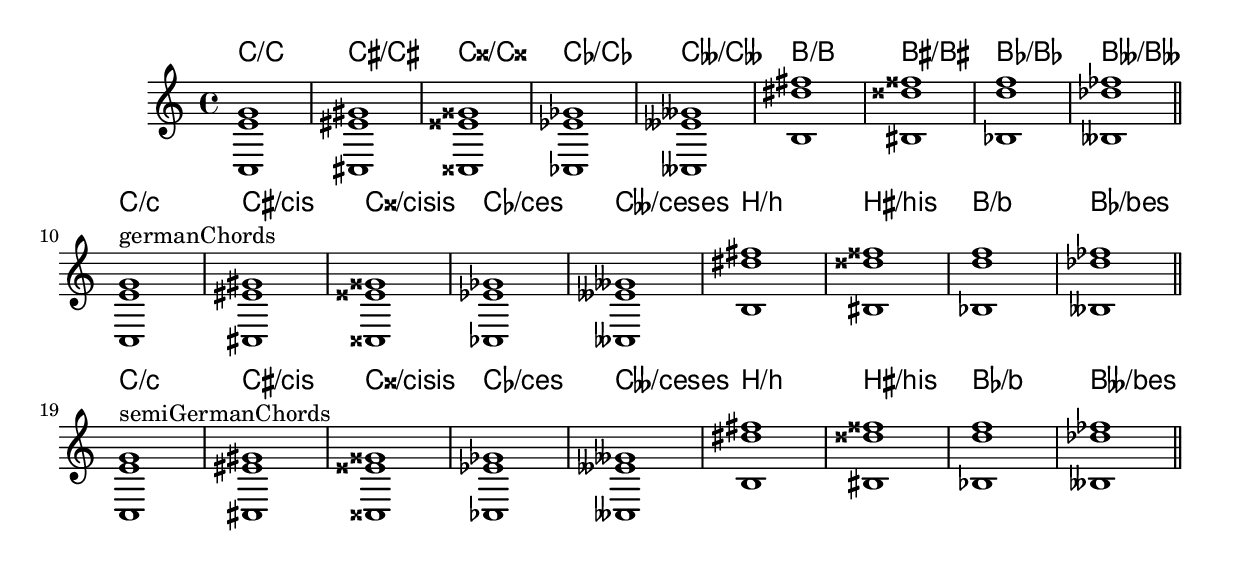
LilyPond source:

\version "1.7.20"
\header  {
    texidoc = "@cindex Chord Names German
By setting @code{ChordNames.chordRootNamer}, the root
of the chord may be named with a different function.
" }

scm = \chords { c1/c cis/cis cisis/cisis ces/ces ceses/ceses b/b bis/bis bes/bes beses/beses \bar "||" } 
\score {
\notes <
    % \germanChords gives true german chord-names
    % \semiGermanChords gives semi-german chord-names -
    % - with Bb and below keeping the english names
    \context ChordNames { \scm \germanChords \scm \semiGermanChords \scm }
    \context Voice { \scm s1*0^"germanChords" \scm s1*0^"semiGermanChords" \scm } >
}
